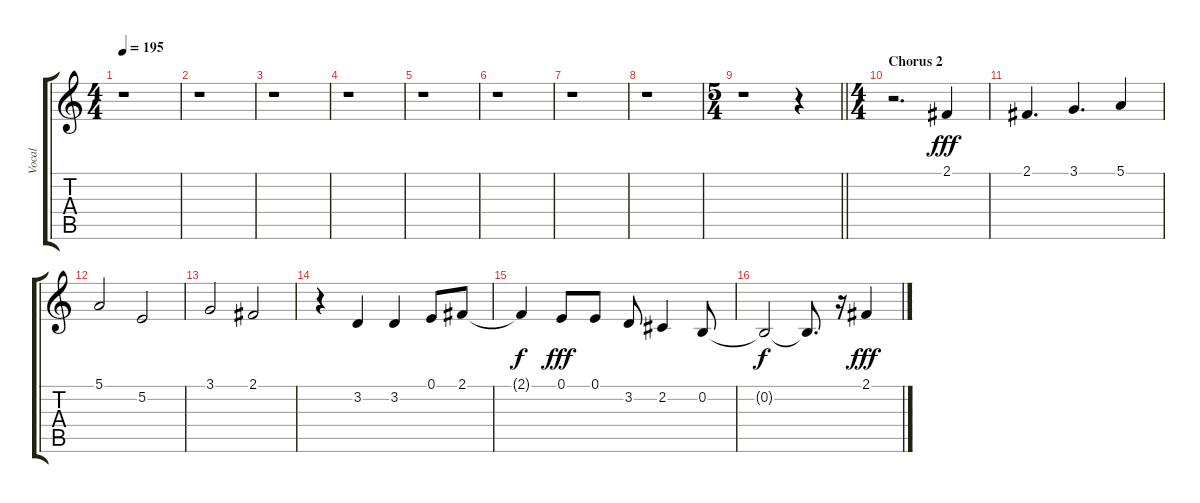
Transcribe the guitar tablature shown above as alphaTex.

\track ("Vocal" "Vocal") {instrument flute}
\staff {score tabs}
\tuning (E4 B3 G3 D3 A2 E2) {hide}
\ts (4 4)
\tempo 195
\clef g2
\ks c
r.1{dy fff} |
r.1 |
r.1 |
r.1 |
r.1 |
r.1 |
r.1 |
r.1 |
\ts (5 4)
\barLineRight lightlight
r.1 r.4 |
\ts (4 4)
\section ("" "Chorus 2")
r.2{d} 2.1.4 |
2.1.4{d} 3.1.4{d} 5.1.4 |
5.1.2 5.2.2 |
3.1.2 2.1.2 |
r.4 3.2.4 3.2.4 0.1.8 2.1.8 |
2.1{t}.4{dy f} 0.1.8{dy fff} 0.1.8 3.2.8 2.2.4 0.2.8 |
0.2{t}.2{dy f} 0.2{t}.8{d} r.16 2.1.4{dy fff}
